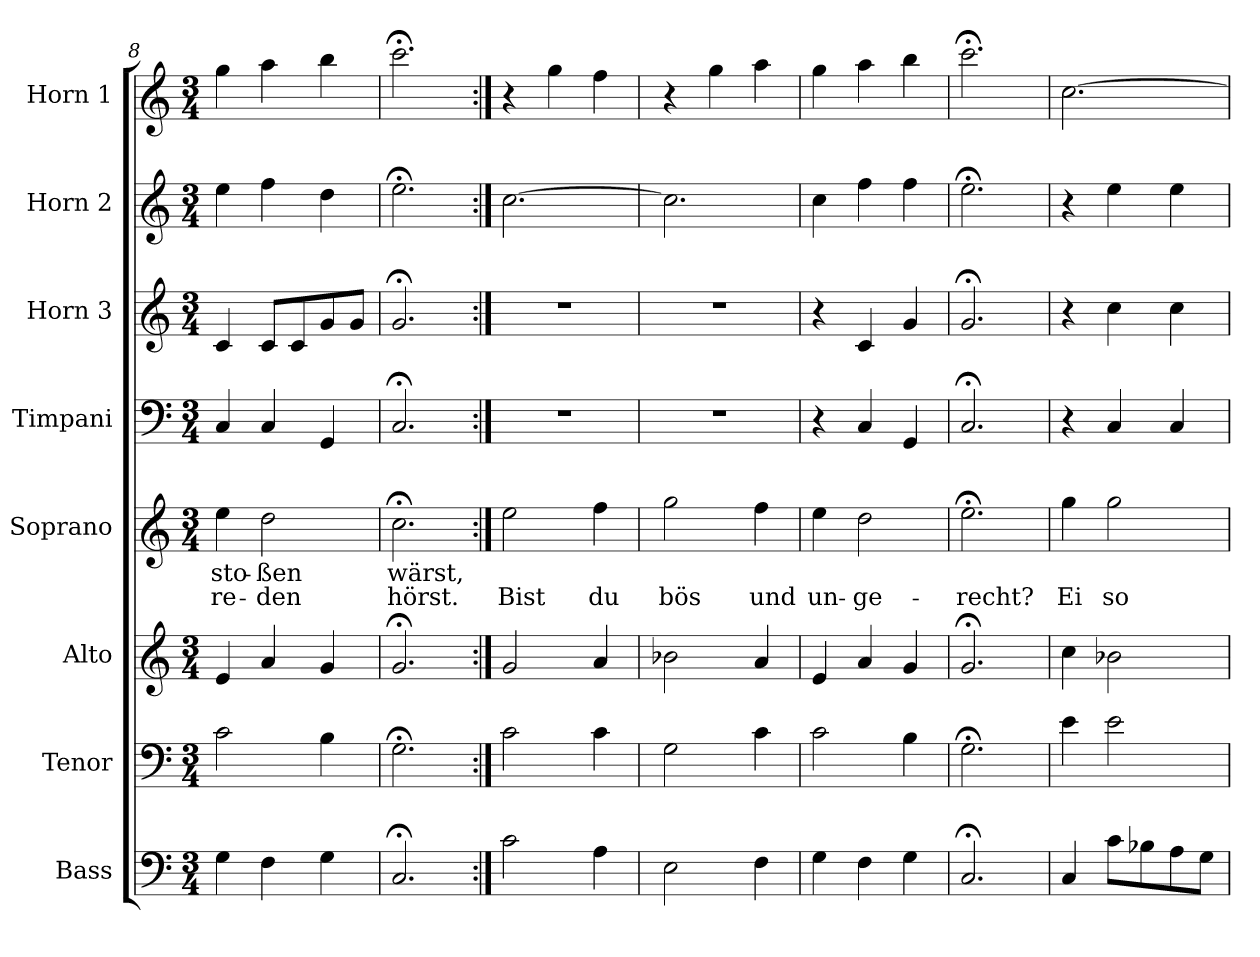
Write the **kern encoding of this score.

**kern	**kern	**kern	**kern	**text	**text	**kern	**kern	**kern	**kern
*part8	*part7	*part6	*part5	*part5	*part5	*part4	*part3	*part2	*part1
*staff8	*staff7	*staff6	*staff5	*staff5	*staff5	*staff4	*staff3	*staff2	*staff1
*I"Bass	*I"Tenor	*I"Alto	*I"Soprano	*	*	*I"Timpani	*I"Horn 3	*I"Horn 2	*I"Horn 1
*I'B.	*I'T.	*I'A.	*I'S.	*	*	*	*	*	*
*clefF4	*clefF4	*clefG2	*clefG2	*	*	*clefF4	*clefG2	*clefG2	*clefG2
*k[]	*k[]	*k[]	*k[]	*	*	*k[]	*k[]	*k[]	*k[]
*C:	*C:	*C:	*C:	*	*	*C:	*C:	*C:	*C:
*M3/4	*M3/4	*M3/4	*M3/4	*	*	*M3/4	*M3/4	*M3/4	*M3/4
=8	=8	=8	=8	=8	=8	=8	=8	=8	=8
4G\	2c\	4e/	4ee\	-sto-	re-	4C/	4c/	4ee\	4gg\
4F\	.	4a/	2dd\	-ßen	-den	4C/	8c/L	4ff\	4aa\
.	.	.	.	.	.	.	8c/	.	.
4G\	4B\	4g/	.	.	.	4GG/	8g/	4dd\	4bb\
.	.	.	.	.	.	.	8g/J	.	.
=9	=9	=9	=9	=9	=9	=9	=9	=9	=9
2.C;</	2.G;<\	2.g;</	2.cc;<\	wärst,	hörst.	2.C;</	2.g;</	2.ee;<\	2.ccc;<\
!!LO:PB:g=z
=10:|!	=10:|!	=10:|!	=10:|!	=10:|!	=10:|!	=10:|!	=10:|!	=10:|!	=10:|!
2c\	2c\	2g/	2ee\	.	Bist	2.r	2.r	[2.cc\	4r
.	.	.	.	.	.	.	.	.	4gg\
4A\	4c\	4a/	4ff\	.	du	.	.	.	4ff\
=11	=11	=11	=11	=11	=11	=11	=11	=11	=11
2E\	2G\	2b-X\	2gg\	.	bös	2.r	2.r	2.cc\]	4r
.	.	.	.	.	.	.	.	.	4gg\
4F\	4c\	4a/	4ff\	.	und	.	.	.	4aa\
=12	=12	=12	=12	=12	=12	=12	=12	=12	=12
4G\	2c\	4e/	4ee\	.	un-	4r	4r	4cc\	4gg\
4F\	.	4a/	2dd\	.	-ge-	4C/	4c/	4ff\	4aa\
4G\	4B\	4g/	.	.	.	4GG/	4g/	4ff\	4bb\
=13	=13	=13	=13	=13	=13	=13	=13	=13	=13
2.C;</	2.G;<\	2.g;</	2.ee;<\	.	-recht?	2.C;</	2.g;</	2.ee;<\	2.ccc;<\
=14	=14	=14	=14	=14	=14	=14	=14	=14	=14
4C/	4e\	4cc\	4gg\	.	Ei	4r	4r	4r	[2.cc\
8c\L	2e\	2b-X\	2gg\	.	so	4C/	4cc\	4ee\	.
8B-X\	.	.	.	.	.	.	.	.	.
8A\	.	.	.	.	.	4C/	4cc\	4ee\	.
8G\J	.	.	.	.	.	.	.	.	.
=	=	=	=	=	=	=	=	=	=
*-	*-	*-	*-	*-	*-	*-	*-	*-	*-
